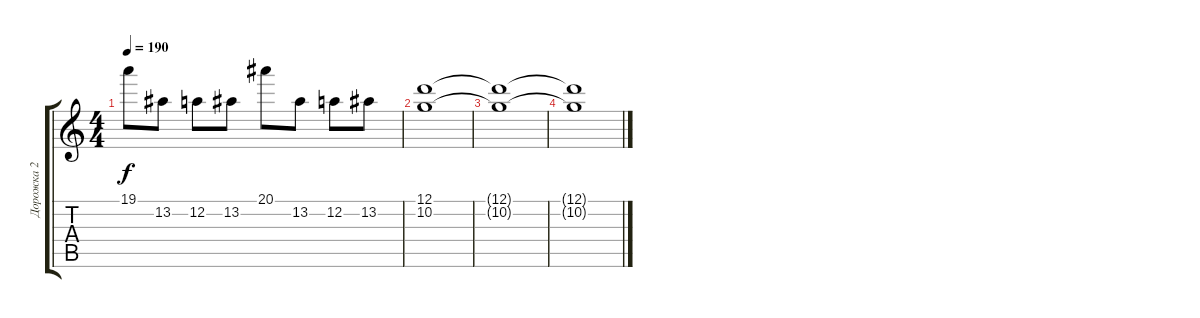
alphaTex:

\track ("Дорожка 2" "Дорожка 2") {instrument distortionguitar}
\staff {score tabs}
\tuning (D4 A3 F3 C3 G2 D2) {hide}
\ts (4 4)
\tempo 190
\clef g2
\ks c
19.1.8{dy f} 13.2.8 12.2.8 13.2.8 20.1.8 13.2.8 12.2.8 13.2.8 |
(12.1 10.2).1 |
(12.1{t} 10.2{t}).1 |
(12.1{t} 10.2{t}).1
